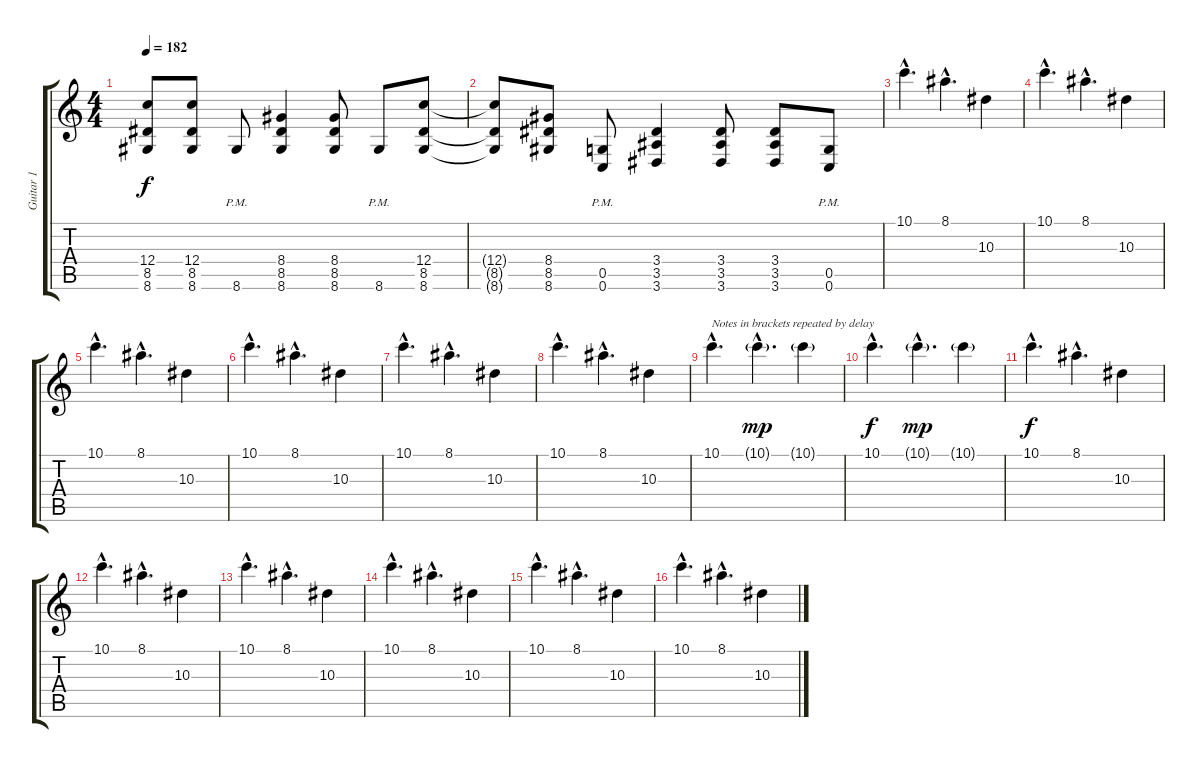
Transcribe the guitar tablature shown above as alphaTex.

\track ("Guitar 1" "Guitar 1") {instrument distortionguitar}
\staff {score tabs}
\tuning (D4 A3 F3 C3 G2 C2) {hide}
\ts (4 4)
\tempo 182
\clef g2
\ks c
(12.4{t} 8.5{t} 8.6{t}).8{dy f} (12.4 8.5 8.6).8 8.6{pm}.8 (8.4 8.5 8.6).4 (8.4 8.5 8.6).8 8.6{pm}.8 (12.4 8.5 8.6).8 |
(12.4{t} 8.5{t} 8.6{t}).8 (8.4 8.5 8.6).8 (0.5{pm} 0.6{pm}).8 (3.4 3.5 3.6).4 (3.4 3.5 3.6).8 (3.4 3.5 3.6).8 (0.5{pm} 0.6{pm}).8 |
10.1{hac}.4{d instrument electricguitarclean} 8.1{hac}.4{d} 10.3.4 |
10.1{hac}.4{d} 8.1{hac}.4{d} 10.3.4 |
10.1{hac}.4{d} 8.1{hac}.4{d} 10.3.4 |
10.1{hac}.4{d} 8.1{hac}.4{d} 10.3.4 |
10.1{hac}.4{d} 8.1{hac}.4{d} 10.3.4 |
10.1{hac}.4{d} 8.1{hac}.4{d} 10.3.4 |
10.1{hac}.4{d txt "Notes in brackets repeated by delay"} 10.1{g hac}.4{d dy mp} 10.1{g}.4 |
10.1{hac}.4{d dy f} 10.1{g hac}.4{d dy mp} 10.1{g}.4 |
10.1{hac}.4{d dy f} 8.1{hac}.4{d} 10.3.4 |
10.1{hac}.4{d} 8.1{hac}.4{d} 10.3.4 |
10.1{hac}.4{d} 8.1{hac}.4{d} 10.3.4 |
10.1{hac}.4{d} 8.1{hac}.4{d} 10.3.4 |
10.1{hac}.4{d} 8.1{hac}.4{d} 10.3.4 |
10.1{hac}.4{d} 8.1{hac}.4{d} 10.3.4
